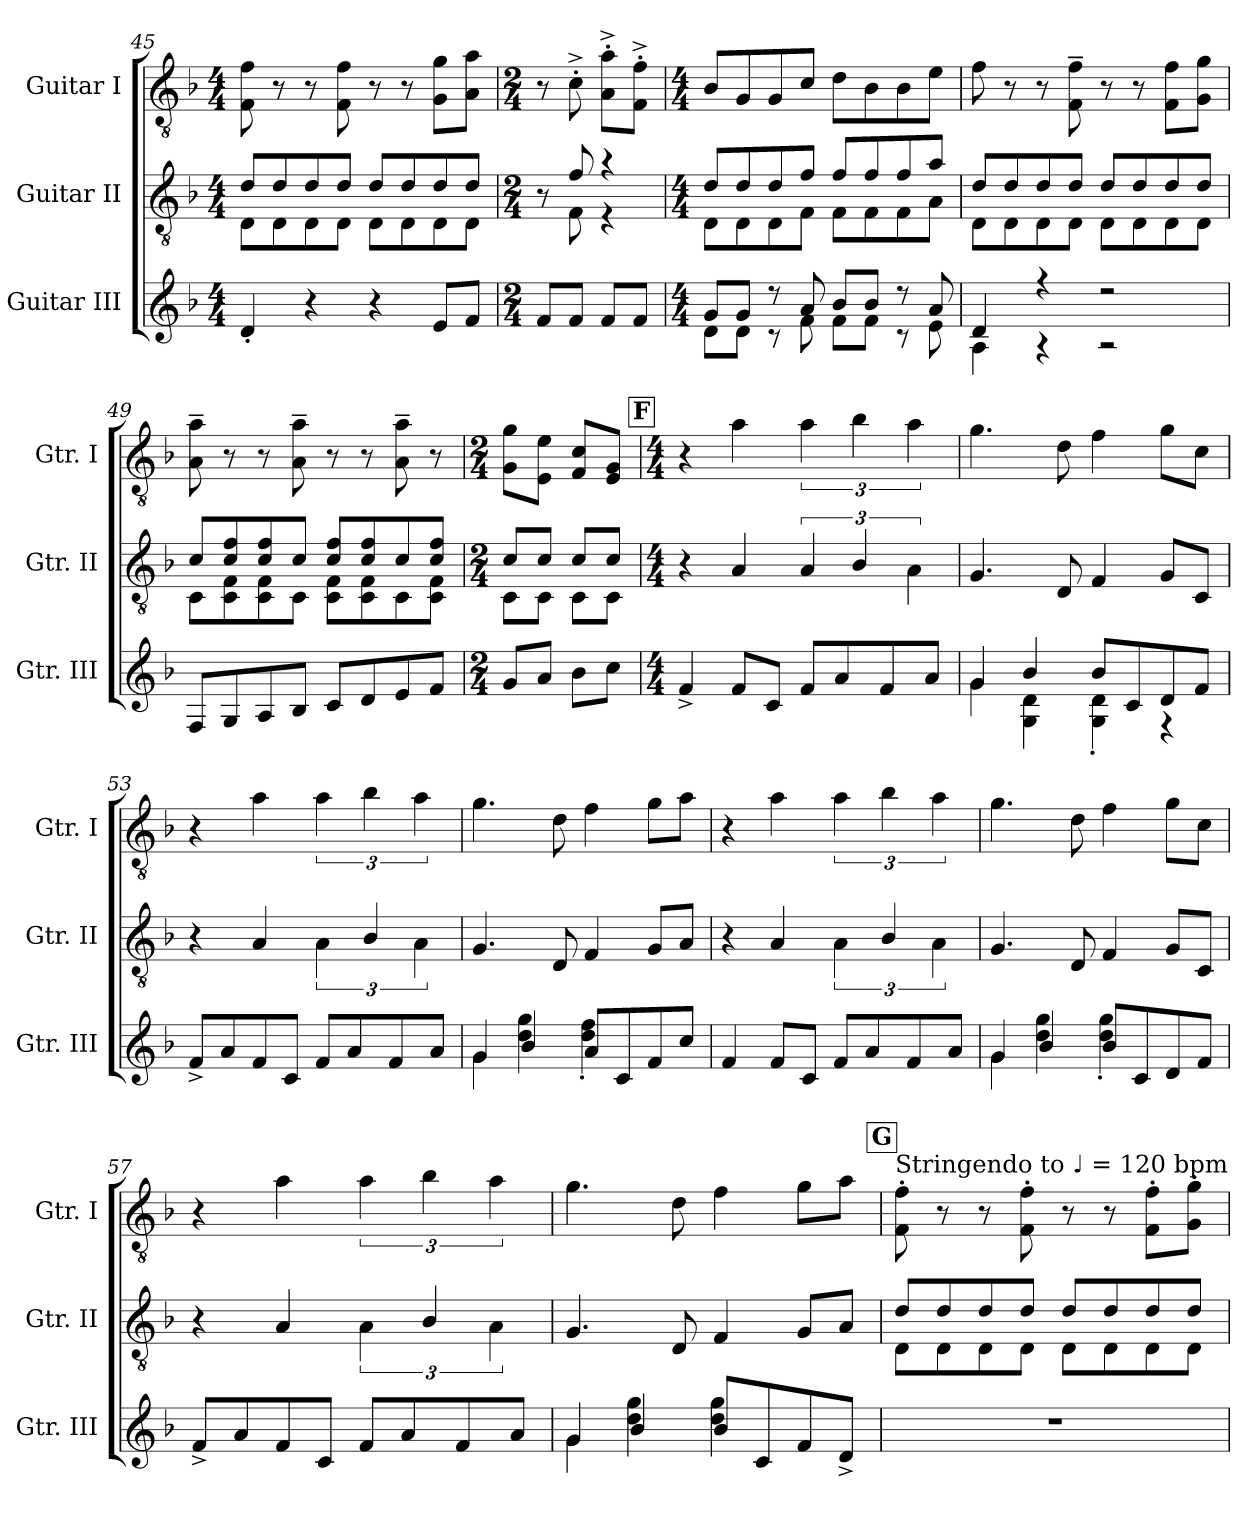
**kern	**kern	**kern
*part3	*part2	*part1
*staff3	*staff2	*staff1
*I"Guitar III	*I"Guitar II	*I"Guitar I
*I'Gtr. III	*I'Gtr. II	*I'Gtr. I
*clefG2	*clefGv2	*clefGv2
*ITrd7c12	*	*
*k[b-]	*k[b-]	*k[b-]
*M4/4	*M4/4	*M4/4
=45	=45	=45
*	*^	*
4D'/	8d/L	8D\L	8F\ 8f\
.	8d/	8D\	8r
4r	8d/	8D\	8r
.	8d/J	8D\J	8F\ 8f\
4r	8d/L	8D\L	8r
.	8d/	8D\	8r
8E/L	8d/	8D\	8G\ 8g\L
8F/J	8d/J	8D\J	8A\ 8a\J
=46	=46	=46	=46
*M2/4	*M2/4	*	*M2/4
8F/L	8r	8ryy	8r
8F/J	8f/	8F\	8c'^\
8F/L	4r	4r	8A\'^ 8a\'^L
8F/J	.	.	8F\'^ 8f\'^J
!!LO:LB:g=z
=47	=47	=47	=47
*M4/4	*M4/4	*	*M4/4
*^	*	*	*
8G/L	8D\L	8d/L	8D\L	8B-/L
8G/J	8D\J	8d/	8D\	8G/
8r	8r	8d/	8D\	8G/
8A/	8F\	8f/J	8F\J	8c/J
8B-/L	8F\L	8f/L	8F\L	8d\L
8B-/J	8F\J	8f/	8F\	8B-\
8r	8r	8f/	8F\	8B-\
8A/	8E\	8a/J	8A\J	8e\J
=48	=48	=48	=48	=48
4D/	4AA\	8d/L	8D\L	8f\
.	.	8d/	8D\	8r
4r	4r	8d/	8D\	8r
.	.	8d/J	8D\J	8F\~ 8f\~
2r	2r	8d/L	8D\L	8r
.	.	8d/	8D\	8r
.	.	8d/	8D\	8F\ 8f\L
.	.	8d/J	8D\J	8G\ 8g\J
*v	*v	*	*	*
=49	=49	=49	=49
8FF/L	8c/L	8C\L	8A\~ 8a\~
8GG/	8c/ 8f/	8C\ 8F\	8r
8AA/	8c/ 8f/	8C\ 8F\	8r
8BB-/J	8c/J	8C\J	8A\~ 8a\~
8C/L	8c/ 8f/L	8C\ 8F\L	8r
8D/	8c/ 8f/	8C\ 8F\	8r
8E/	8c/	8C\	8A\~ 8a\~
8F/J	8c/ 8f/J	8C\ 8F\J	8r
=50	=50	=50	=50
*M2/4	*M2/4	*	*M2/4
8G/L	8c/L	8C\L	8G\ 8g\L
8A/J	8c/J	8C\J	8E\ 8e\J
8B-\L	8c/L	8C\L	8F/ 8c/L
8c\J	8c/J	8C\J	8E/ 8G/J
*	*v	*v	*
!!LO:LB:g=z
!!LO:REH:place=s1:a:B:fs=14:t=F
=51	=51	=51
*M4/4	*M4/4	*M4/4
4F^/	4r	4r
8F/L	4A/	4a\
8C/J	.	.
8F/L	6A/	6a\
8A/	.	.
.	6B-/	6b-\
8F/	.	.
.	6A\	6a\
8A/J	.	.
=52	=52	=52
*^	*	*
4G/	4G\	4.G/	4.g\
4B-/	4GG\ 4D\	.	.
.	.	8D/	8d\
8B-/L	4GG\' 4D\'	4F/	4f\
8C/	.	.	.
8D/	4r	8G/L	8g\L
8F/J	.	8C/J	8c\J
*v	*v	*	*
=53	=53	=53
8F^/L	4r	4r
8A/	.	.
8F/	4A/	4a\
8C/J	.	.
8F/L	6A\	6a\
8A/	.	.
.	6B-/	6b-\
8F/	.	.
.	6A\	6a\
8A/J	.	.
=54	=54	=54
*^	*	*
4G/	4G\	4.G/	4.g\
4B-/	4d\ 4g\	.	.
.	.	8D/	8d\
8A/L	4d\' 4f\'	4F/	4f\
8C/	.	.	.
8F/	4ryy	8G/L	8g\L
8c/J	.	8A/J	8a\J
*v	*v	*	*
=55	=55	=55
4F/	4r	4r
8F/L	4A/	4a\
8C/J	.	.
8F/L	6A\	6a\
8A/	.	.
.	6B-/	6b-\
8F/	.	.
.	6A\	6a\
8A/J	.	.
!!LO:LB:g=z
=56	=56	=56
*^	*	*
4G/	4G\	4.G/	4.g\
4B-/	4d\ 4g\	.	.
.	.	8D/	8d\
8B-/L	4d\' 4g\'	4F/	4f\
8C/	.	.	.
8D/	4ryy	8G/L	8g\L
8F/J	.	8C/J	8c\J
*v	*v	*	*
=57	=57	=57
8F^/L	4r	4r
8A/	.	.
8F/	4A/	4a\
8C/J	.	.
8F/L	6A\	6a\
8A/	.	.
.	6B-/	6b-\
8F/	.	.
.	6A\	6a\
8A/J	.	.
=58	=58	=58
*^	*	*
4G/	4G\	4.G/	4.g\
4B-/	4d\ 4g\	.	.
.	.	8D/	8d\
8B-/L	4d\ 4g\	4F/	4f\
8C/	.	.	.
8F/	4ryy	8G/L	8g\L
8D^/J	.	8A/J	8a\J
*v	*v	*	*
!!LO:REH:place=s1:a:B:fs=14:t=G
=59	=59	=59
*	*^	*
!	!	!	!LO:TX:a:t=Stringendo to ♩ = 120 bpm
1r	8d/L	8D\L	8F\' 8f\'
.	8d/	8D\	8r
.	8d/	8D\	8r
.	8d/J	8D\J	8F\' 8f\'
.	8d/L	8D\L	8r
.	8d/	8D\	8r
.	8d/	8D\	8F\' 8f\'L
.	8d/J	8D\J	8G\' 8g\'J
*	*v	*v	*
=	=	=
*-	*-	*-
